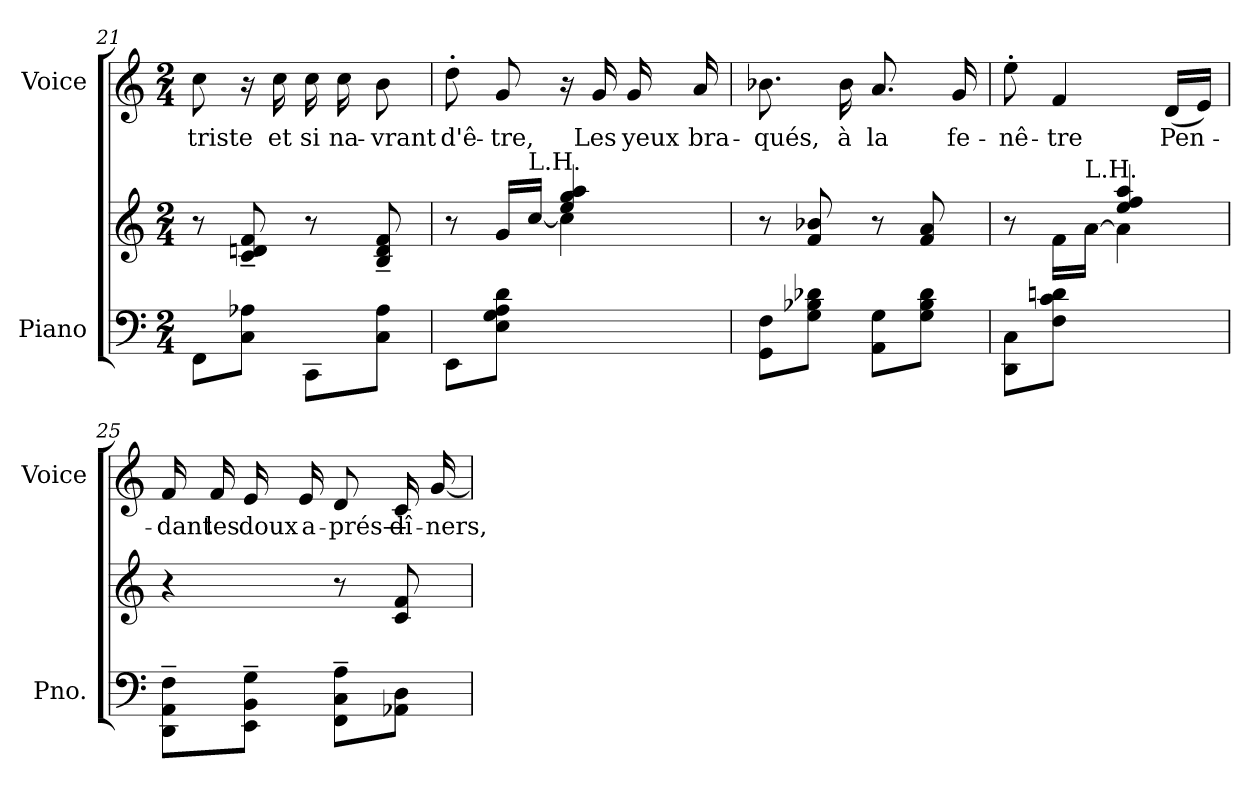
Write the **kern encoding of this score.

**kern	**kern	**kern	**text
*part2	*part2	*part1	*part1
*staff3	*staff2	*staff1	*staff1
*I"Piano	*	*I"Voice	*
*I'Pno.	*	*I'Voice	*
!!LO:LB:g=z
*clefF4	*clefG2	*clefG2	*
*k[]	*k[]	*k[]	*
*C:	*C:	*C:	*
*M2/4	*M2/4	*M2/4	*
=21	=21	=21	=21
!	!	!	!LO:LY:b:color=#000000
8FFi\L	8r	8cci\	triste
8Ci\ 8A-XiJ	8ci/~ 8dni~ 8fi~	16r	.
!	!	!	!LO:LY:b:color=#000000
.	.	16cci\	et
!	!	!	!LO:LY:b:color=#000000
8CCi\L	8r	16cci\	si
!	!	!	!LO:LY:b:color=#000000
.	.	16cci\	na-
!	!	!	!LO:LY:b:color=#000000
8Ci\ 8A-iJ	8Bi/~ 8di~ 8fi~	8bi\	-vrant
=22	=22	=22	=22
*	*^	*	*
!	!	!	!	!LO:LY:b:color=#000000
8EEi\L	8r	4ryy	8dd'i\	d'ê-
!	!	!	!	!LO:LY:b:color=#000000
8Ei\ 8Gi 8Ai 8diJ	16gi/LL	.	8gi/	-tre,
!	!LO:TX:a:t=L.H.	!	!	!
.	[<16cci/JJ	.	.	.
4ryy	4cci\]	4eei/ 4ggi 4aai	16r	.
!	!	!	!	!LO:LY:b:color=#000000
.	.	.	16gi/	Les
!	!	!	!	!LO:LY:b:color=#000000
.	.	.	16gi/	yeux
!	!	!	!	!LO:LY:b:color=#000000
.	.	.	16ai/	bra-
*	*v	*v	*	*
=23	=23	=23	=23
!	!	!	!LO:LY:b:color=#000000
8GGi\ 8FiL	8r	8.b-Xi\	-qués,
8Gi\ 8B-Xi 8d-XiJ	8fi/ 8b-Xi	.	.
!	!	!	!LO:LY:b:color=#000000
.	.	16b-i\	à
!	!	!	!LO:LY:b:color=#000000
8AAi\ 8GiL	8r	8.ai/	la
8Gi\ 8B-i 8d-iJ	8fi/ 8ai	.	.
!	!	!	!LO:LY:b:color=#000000
.	.	16gi/	fe-
=24	=24	=24	=24
*	*^	*	*
!	!	!	!	!LO:LY:b:color=#000000
8DDi\ 8CiL	8r	4ryy	8ee'i\	-nê-
!	!	!	!	!LO:LY:b:color=#000000
8Fi\ 8ci 8dniJ	16fi\LL	.	4fi/	-tre
!	!LO:TX:a:t=L.H.	!	!	!
.	[<16ai\JJ	.	.	.
4ryy	4ai\]	4eei/ 4ffi 4aai	.	.
!	!	!	!	!LO:LY:b:color=#000000
.	.	.	(16di/LL	Pen-
.	.	.	16ei/JJ)	.
*	*v	*v	*	*
!!LO:PB:g=z
=25	=25	=25	=25
!	!	!	!LO:LY:b:color=#000000
8DDi\~ 8AAi~ 8Fi~L	4r	16fi/	-dant
!	!	!	!LO:LY:b:color=#000000
.	.	16fi/	les
!	!	!	!LO:LY:b:color=#000000
8EEi\~ 8BBi~ 8Gi~J	.	16ei/	doux
!	!	!	!LO:LY:b:color=#000000
.	.	16ei/	a-
!	!	!	!LO:LY:b:color=#000000
8FFi\~ 8Ci~ 8Ai~L	8r	8di/	-prés—
!	!	!	!LO:LY:b:color=#000000
8AA-Xi\ 8DiJ	8ci/ 8fi	16ci/	dî-
!	!	!	!LO:LY:b:color=#000000
.	.	[<16gi/	-ners,
=	=	=	=
*-	*-	*-	*-
